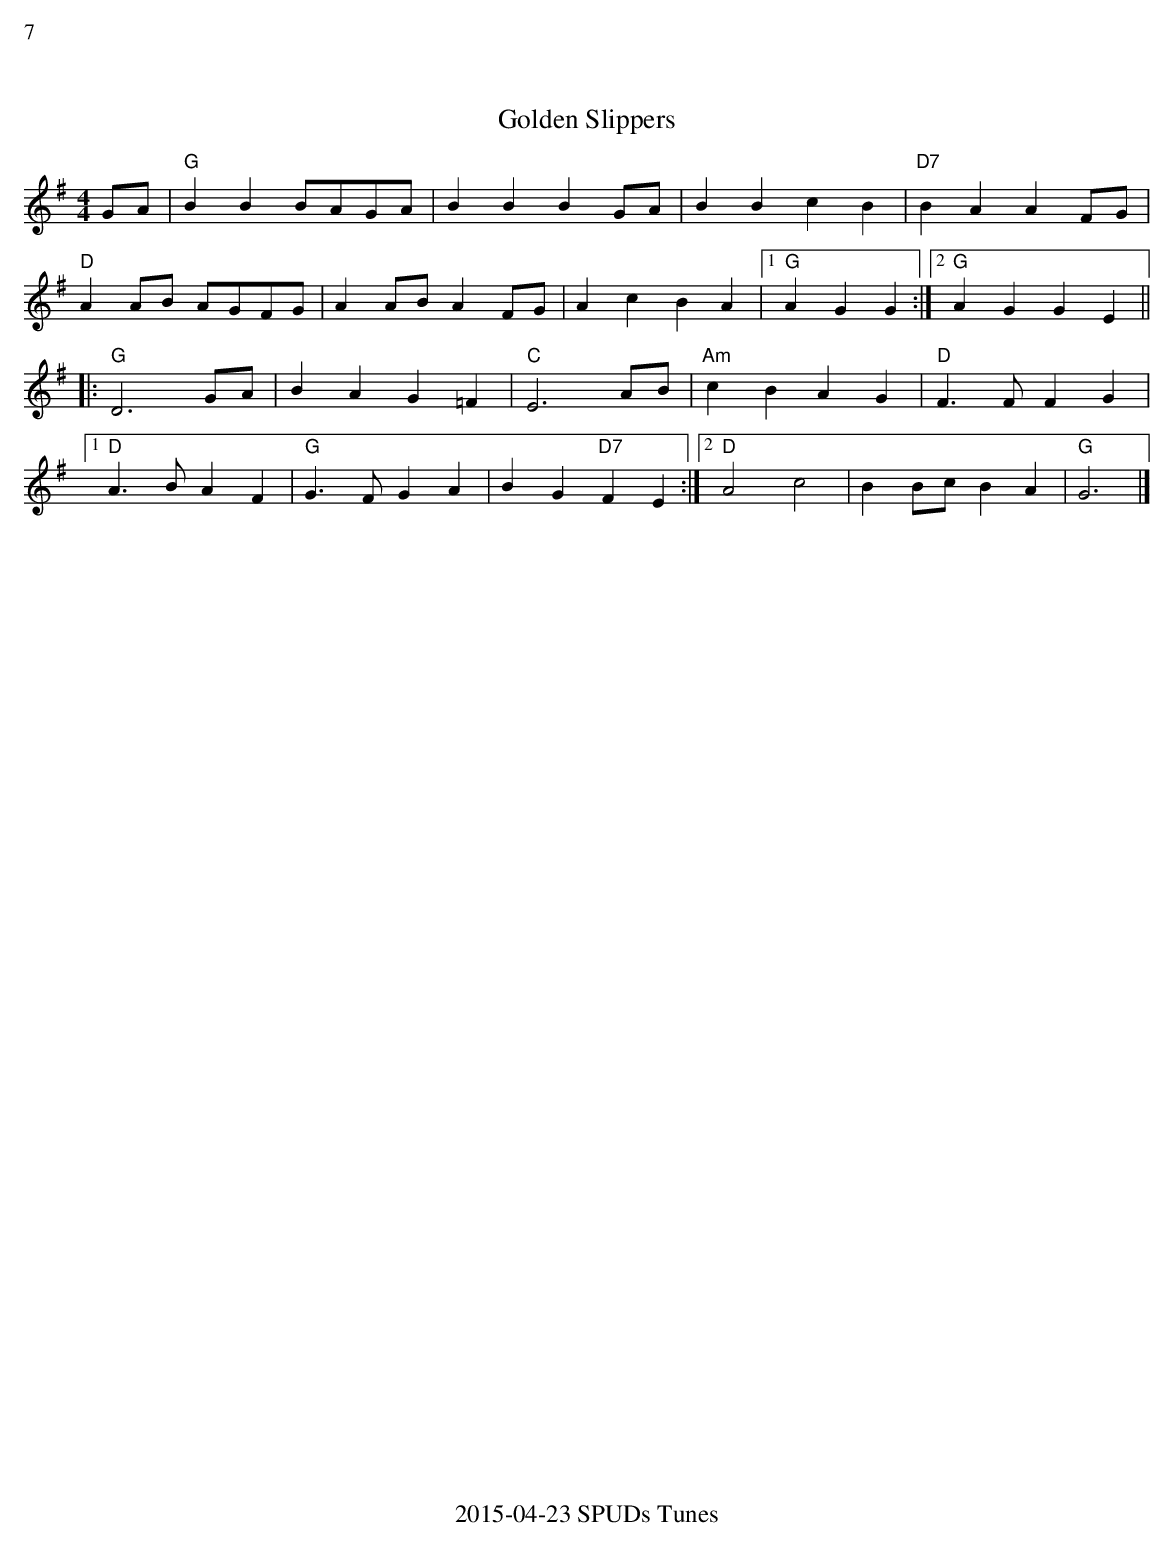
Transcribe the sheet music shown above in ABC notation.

X:1
%%text 7
T:Golden Slippers
M:4/4
L:1/4
K:G %Transposed from D
G/2A/2|"G"BB B/2A/2G/2A/2|BB BG/2A/2|BB cB|"D7"BA AF/2G/2|
"D"AA/B/ A/2G/2F/2G/2|AA/B/ AF/2G/2|Ac BA|1"G"AG G:|2"G"AGGE||
|:"G"D3G/A/|BA G=F|"C"E3A/B/|"Am"cB AG|"D"F>F FG|
[1"D"A>BAF|"G"G3/2F/2 GA|BG"D7"FE:|[2"D"A2 c2|BB/c/ BA|"G"G3|]
